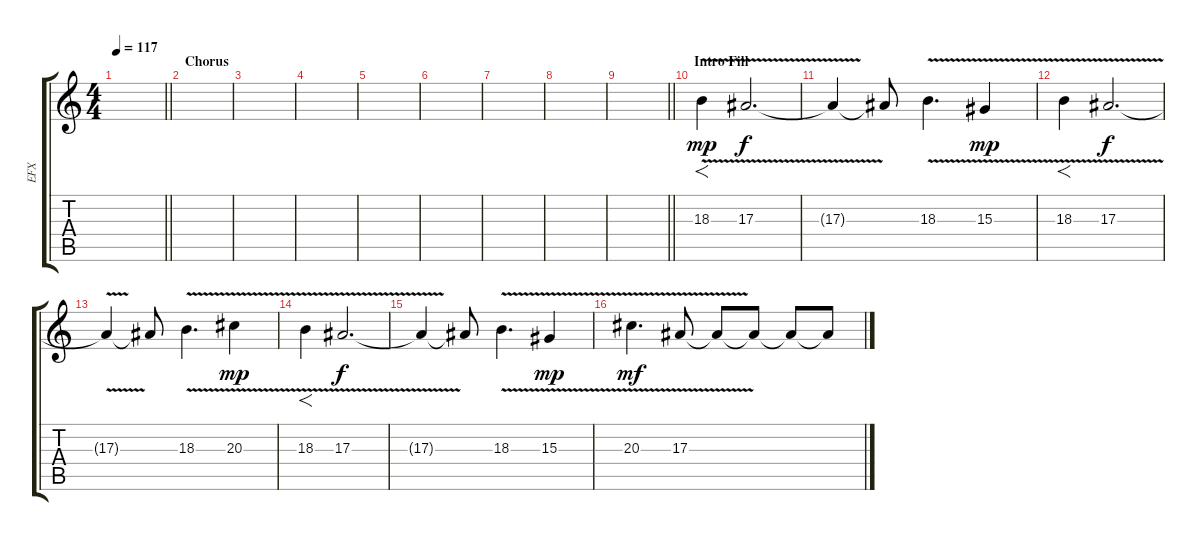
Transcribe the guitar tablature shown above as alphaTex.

\track ("EFX" "EFX") {instrument lead3calliope}
\staff {score tabs}
\tuning (D4 A3 F3 C3 G2 C2) {hide}
\ts (4 4)
\tempo 117
\clef g2
\barLineRight lightlight
\ks c
|
\section ("" "Chorus")
|
|
|
|
|
|
|
\barLineRight lightlight
|
\section ("" "Intro Fill")
18.3{v}.4{f dy mp} 17.3{v}.2{d dy f} |
17.3{t}.4 17.3{t}.8 18.3{v}.4{d} 15.3{v}.4{dy mp} |
18.3{v}.4{f} 17.3{v}.2{d dy f} |
17.3{t}.4 17.3{t}.8 18.3{v}.4{d} 20.3{v}.4{dy mp} |
18.3{v}.4{f} 17.3{v}.2{d dy f} |
17.3{t}.4 17.3{t}.8 18.3{v}.4{d} 15.3{v}.4{dy mp} |
20.3{v}.4{d dy mf} 17.3{v}.8 17.3{t}.8{balance 0} 17.3{t}.8{balance 8} 17.3{t}.8{balance 16} 17.3{t}.8{balance 10}
